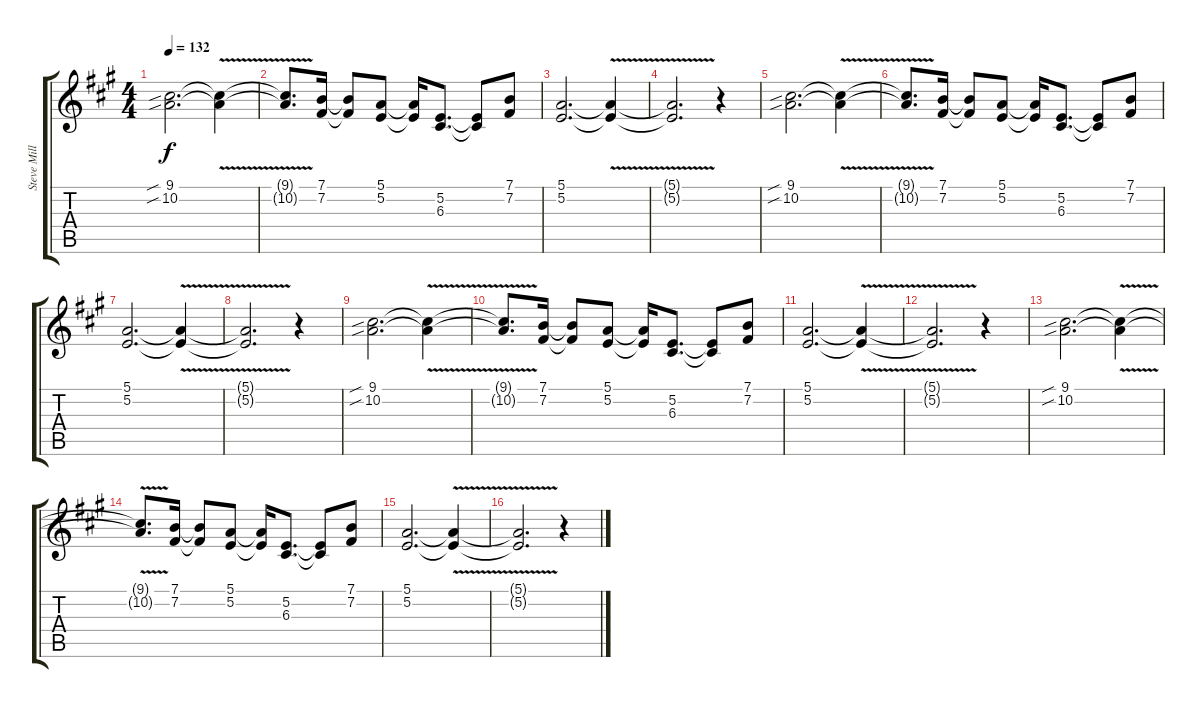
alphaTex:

\track ("Steve Miller" "Steve Mill") {instrument tenorsax}
\staff {score tabs}
\tuning (E4 B3 G3 D3 A2 E2) {hide}
\ts (4 4)
\tempo 132
\clef g2
\ks a
(9.1{sib} 10.2{sib}).2{d dy f} (9.1{v t} 10.2{v t}).4 |
(9.1{t} 10.2{t}).8{d} (7.1 7.2).16 (7.1{t} 7.2{t}).8 (5.1 5.2).8 (5.1{t} 5.2{t}).16 (5.2 6.3).8{d} (5.2{t} 6.3{t}).8 (7.1 7.2).8 |
(5.1 5.2).2{d} (5.1{v t} 5.2{v t}).4 |
(5.1{t} 5.2{t}).2{d} r.4 |
(9.1{sib} 10.2{sib}).2{d} (9.1{v t} 10.2{v t}).4 |
(9.1{t} 10.2{t}).8{d} (7.1 7.2).16 (7.1{t} 7.2{t}).8 (5.1 5.2).8 (5.1{t} 5.2{t}).16 (5.2 6.3).8{d} (5.2{t} 6.3{t}).8 (7.1 7.2).8 |
(5.1 5.2).2{d} (5.1{v t} 5.2{v t}).4 |
(5.1{t} 5.2{t}).2{d} r.4 |
(9.1{sib} 10.2{sib}).2{d} (9.1{v t} 10.2{v t}).4 |
(9.1{t} 10.2{t}).8{d} (7.1 7.2).16 (7.1{t} 7.2{t}).8 (5.1 5.2).8 (5.1{t} 5.2{t}).16 (5.2 6.3).8{d} (5.2{t} 6.3{t}).8 (7.1 7.2).8 |
(5.1 5.2).2{d} (5.1{v t} 5.2{v t}).4 |
(5.1{t} 5.2{t}).2{d} r.4 |
(9.1{sib} 10.2{sib}).2{d} (9.1{v t} 10.2{v t}).4 |
(9.1{t} 10.2{t}).8{d} (7.1 7.2).16 (7.1{t} 7.2{t}).8 (5.1 5.2).8 (5.1{t} 5.2{t}).16 (5.2 6.3).8{d} (5.2{t} 6.3{t}).8 (7.1 7.2).8 |
(5.1 5.2).2{d} (5.1{v t} 5.2{v t}).4 |
(5.1{t} 5.2{t}).2{d} r.4
